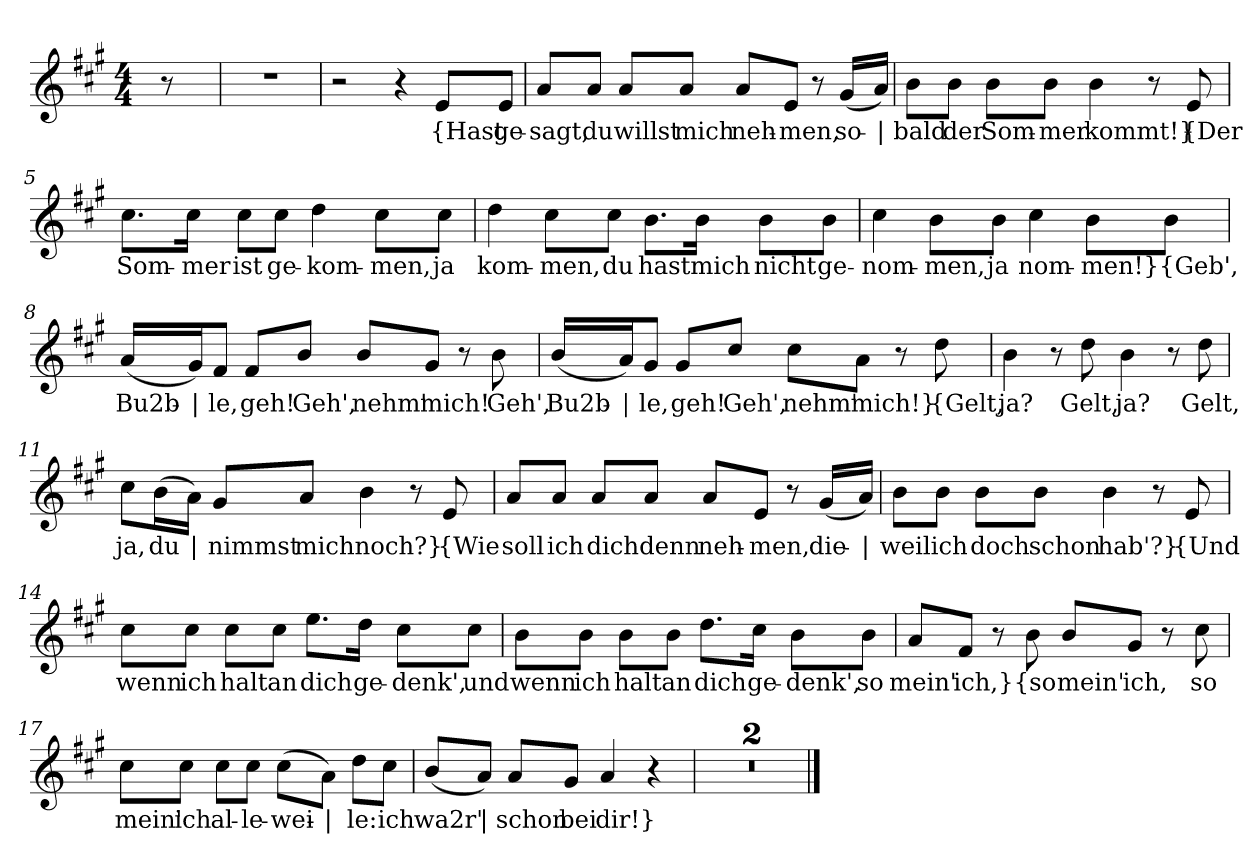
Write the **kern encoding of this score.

**kern	**text
*part1	*part1
*staff1	*staff1
*clefG2	*
*k[f#c#g#]	*
*M4/4	*
*MM80	*
=	=
8r	.
=1	=1
1r	.
=2	=2
2r	.
4r	.
8e/L	{Hast
8e/J	ge-
=3	=3
8a/L	-sagt,
8a/J	du
8a/L	willst
8a/J	mich
8a/L	neh-
8e/J	-men,
8r	.
(16g#/LL	so-
16a/JJ)	|
=4	=4
8b\L	-bald
8b\J	der
8b\L	Som-
8b\J	-mer
4b	kommt!}
8r	.
8e	{Der
=5	=5
8.cc#\L	Som-
16cc#\Jk	-mer
8cc#\L	ist
8cc#\J	ge-
4dd	-kom-
8cc#\L	-men,
8cc#\J	ja
=6	=6
4dd	kom-
8cc#\L	-men,
8cc#\J	du
8.b\L	hast
16b\Jk	mich
8b\L	nicht
8b\J	ge-
=7	=7
4cc#	-nom-
8b\L	-men,
8b\J	ja
4cc#	nom-
8b\L	-men!}
8b\J	{Geb',
=8	=8
(16a/LL	Bu2b-
16g#/J)	|
8f#/J	-le,
8f#/L	geh!
8b/J	Geh',
8b/L	nehm'
8g#/J	mich!
8r	.
8b	Geh',
=9	=9
(16b/LL	Bu2b-
16a/J)	|
8g#/J	-le,
8g#/L	geh!
8cc#/J	Geh',
8cc#\L	nehm'
8a\J	mich!}
8r	.
8dd	{Gelt,
=10	=10
4b	ja?
8r	.
8dd	Gelt,
4b	ja?
8r	.
8dd	Gelt,
=11	=11
8cc#\L	ja,
(16b\L	du
16a\JJ)	|
8g#/L	nimmst
8a/J	mich
4b	noch?}
8r	.
8e	{Wie
=12	=12
8a/L	soll
8a/J	ich
8a/L	dich
8a/J	denn
8a/L	neh-
8e/J	-men,
8r	.
(16g#/LL	die-
16a/JJ)	|
=13	=13
8b\L	-weil
8b\J	ich
8b\L	doch
8b\J	schon
4b	hab'?}
8r	.
8e	{Und
=14	=14
8cc#\L	wenn
8cc#\J	ich
8cc#\L	halt
8cc#\J	an
8.ee\L	dich
16dd\Jk	ge-
8cc#\L	-denk',
8cc#\J	und
=15	=15
8b\L	wenn
8b\J	ich
8b\L	halt
8b\J	an
8.dd\L	dich
16cc#\Jk	ge-
8b\L	-denk',
8b\J	so
=16	=16
8a/L	mein'
8f#/J	ich,}
8r	.
8b	{so
8b/L	mein'
8g#/J	ich,
8r	.
8cc#	so
=17	=17
8cc#\L	mein'
8cc#\J	ich
8cc#\L	al-
8cc#\J	-le-
(8cc#\L	-wei-
8a\J)	|
8dd\L	-le:
8cc#\J	ich
=18	=18
(8b/L	wa2r'
8a/J)	|
8a/L	schon
8g#/J	bei
4a	dir!}
4r	.
=19	=19
1r	.
=20	=20
1r	.
==	==
*-	*-
